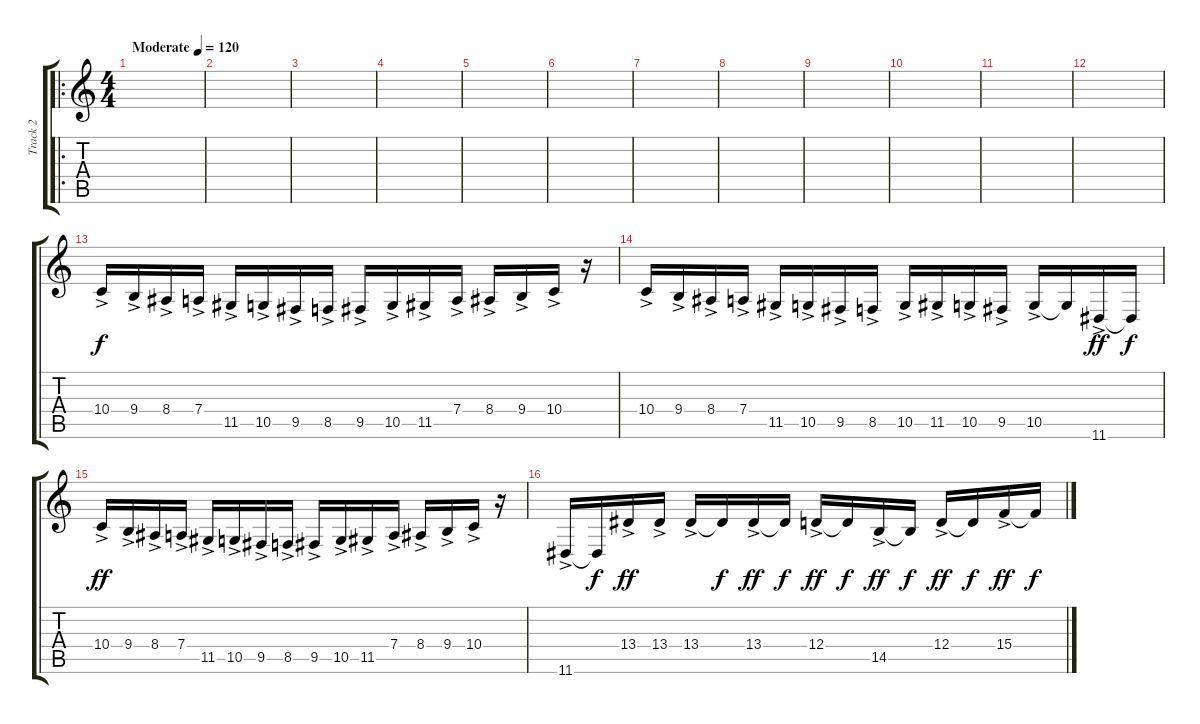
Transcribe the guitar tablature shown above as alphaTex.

\track ("Track 2" "Track 2") {instrument flute}
\staff {score tabs}
\tuning (E4 B3 G3 D3 A2 E2) {hide}
\ro
\ts (4 4)
\tempo (120 "Moderate")
\clef g2
\ks c
|
|
|
|
|
|
|
|
|
|
|
|
10.4{ac}.16 9.4{ac}.16 8.4{ac}.16 7.4{ac}.16 11.5{ac}.16 10.5{ac}.16 9.5{ac}.16 8.5{ac}.16 9.5{ac}.16 10.5{ac}.16 11.5{ac}.16 7.4{ac}.16 8.4{ac}.16 9.4{ac}.16 10.4{ac}.16 r.16 |
10.4{ac}.16 9.4{ac}.16 8.4{ac}.16 7.4{ac}.16 11.5{ac}.16 10.5{ac}.16 9.5{ac}.16 8.5{ac}.16 10.5{ac}.16 11.5{ac}.16 10.5{ac}.16 9.5{ac}.16 10.5{ac}.16 10.5{t}.16{dy f} 11.6{ac}.16{dy ff} 11.6{t}.16{dy f} |
10.4{ac}.16{dy ff} 9.4{ac}.16 8.4{ac}.16 7.4{ac}.16 11.5{ac}.16 10.5{ac}.16 9.5{ac}.16 8.5{ac}.16 9.5{ac}.16 10.5{ac}.16 11.5{ac}.16 7.4{ac}.16 8.4{ac}.16 9.4{ac}.16 10.4{ac}.16 r.16 |
11.6{ac}.16 11.6{t}.16{dy f} 13.4{ac}.16{dy ff} 13.4{ac}.16 13.4{ac}.16 13.4{t}.16{dy f} 13.4{ac}.16{dy ff} 13.4{t}.16{dy f} 12.4{ac}.16{dy ff} 12.4{t}.16{dy f} 14.5{ac}.16{dy ff} 14.5{t}.16{dy f} 12.4{ac}.16{dy ff} 12.4{t}.16{dy f} 15.4{ac}.16{dy ff} 15.4{t}.16{dy f}
